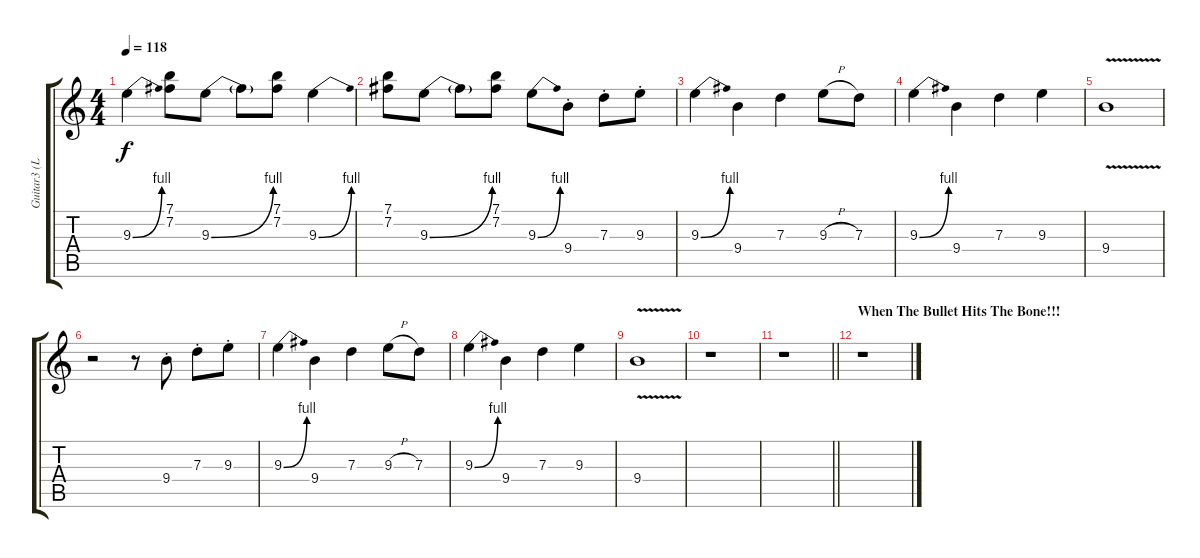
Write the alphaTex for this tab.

\track ("Guitar3 (Lead)" "Guitar3 (L") {instrument distortionguitar}
\staff {score tabs}
\tuning (E4 B3 G3 D3 A2 E2) {hide}
\ts (4 4)
\tempo 118
\clef g2
\ks c
9.3{be (bend 0 0 60 4)}.4{dy f} (7.1 7.2).8 9.3{be (bend 0 0 60 4)}.8 9.3{t}.8 (7.1 7.2).8 9.3{be (bend 0 0 60 4)}.4 |
(7.1 7.2).8 9.3{be (bend 0 0 60 4)}.8 9.3{t}.8 (7.1 7.2).8 9.3{be (bend 0 0 60 4)}.8 9.4{st}.8 7.3{st}.8 9.3{st}.8 |
9.3{be (bend 0 0 60 4)}.4 9.4.4 7.3.4 9.3{h}.8 7.3.8 |
9.3{be (bend 0 0 60 4)}.4 9.4.4 7.3.4 9.3.4 |
9.4{v}.1 |
r.2 r.8 9.4{st}.8 7.3{st}.8 9.3{st}.8 |
9.3{be (bend 0 0 60 4)}.4 9.4.4 7.3.4 9.3{h}.8 7.3.8 |
9.3{be (bend 0 0 60 4)}.4 9.4.4 7.3.4 9.3.4 |
9.4{v}.1 |
r.1 |
\barLineRight lightlight
r.1 |
\section ("" "When The Bullet Hits The Bone!!!")
r.1
